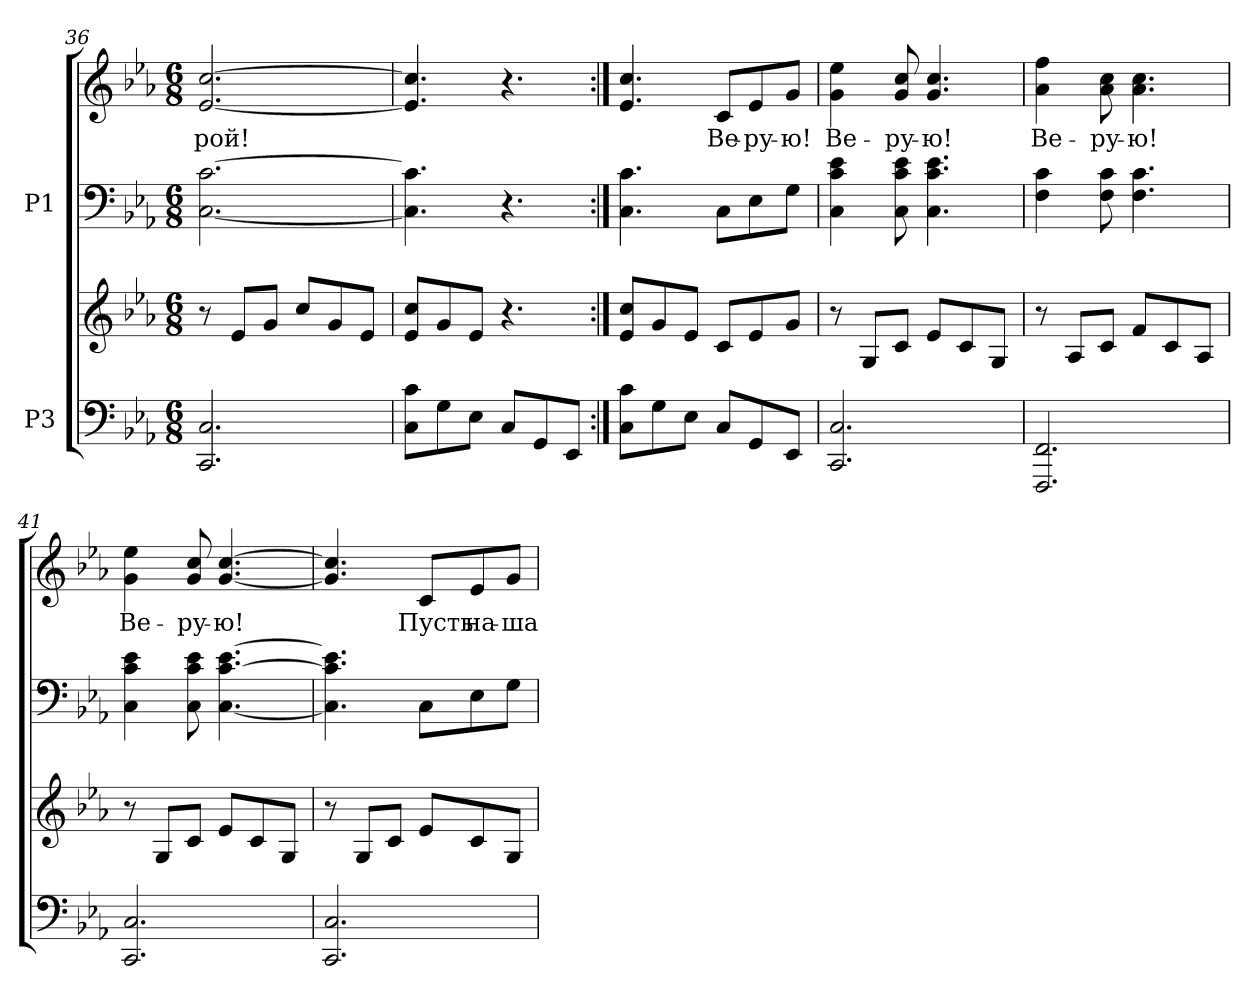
**kern	**kern	**kern	**kern	**text
*part2	*part2	*part1	*part1	*part1
*staff4	*staff3	*staff2	*staff1	*staff1
*I"P3	*	*I"P1	*	*
*clefF4	*clefG2	*clefF4	*clefG2	*
*k[b-e-a-]	*k[b-e-a-]	*k[b-e-a-]	*k[b-e-a-]	*
*c:	*c:	*c:	*c:	*
*M6/8	*M6/8	*M6/8	*M6/8	*
=36	=36	=36	=36	=36
!	!	!	!	!LO:LY:b:color=#000000
2.CCi/ 2.Ci	8r	[<2.Ci\ [>2.ci	[<2.e-i/ [>2.cci	-рой!
.	8e-i/L	.	.	.
.	8gi/J	.	.	.
.	8cci/L	.	.	.
.	8gi/	.	.	.
.	8e-i/J	.	.	.
=37	=37	=37	=37	=37
8Ci\ 8ciL	8e-i/ 8cciL	4.Ci\] 4.ci]	4.e-i/] 4.cci]	.
8Gi\	8gi/	.	.	.
8E-i\J	8e-i/J	.	.	.
8Ci/L	4.r	4.r	4.r	.
8GGi/	.	.	.	.
8EE-i/J	.	.	.	.
=38:|!	=38:|!	=38:|!	=38:|!	=38:|!
8Ci\ 8ciL	8e-i/ 8cciL	4.Ci\ 4.ci	4.e-i/ 4.cci	.
8Gi\	8gi/	.	.	.
8E-i\J	8e-i/J	.	.	.
!	!	!	!	!LO:LY:b:color=#000000
8Ci/L	8ci/L	8Ci\L	8ci/L	Ве-
!	!	!	!	!LO:LY:b:color=#000000
8GGi/	8e-i/	8E-i\	8e-i/	-ру-
!	!	!	!	!LO:LY:b:color=#000000
8EE-i/J	8gi/J	8Gi\J	8gi/J	-ю!
=39	=39	=39	=39	=39
!	!	!	!	!LO:LY:b:color=#000000
2.CCi/ 2.Ci	8r	4Ci\ 4ci 4e-i	4gi\ 4ee-i	Ве-
.	8Gi/L	.	.	.
!	!	!	!	!LO:LY:b:color=#000000
.	8ci/J	8Ci\ 8ci 8e-i	8gi/ 8cci	-ру-
!	!	!	!	!LO:LY:b:color=#000000
.	8e-i/L	4.Ci\ 4.ci 4.e-i	4.gi/ 4.cci	-ю!
.	8ci/	.	.	.
.	8Gi/J	.	.	.
!!LO:LB:g=z
=40	=40	=40	=40	=40
!	!	!	!	!LO:LY:b:color=#000000
2.FFFi/ 2.FFi	8r	4Fi\ 4ci	4a-i\ 4ffi	Ве-
.	8A-i/L	.	.	.
!	!	!	!	!LO:LY:b:color=#000000
.	8ci/J	8Fi\ 8ci	8a-i\ 8cci	-ру-
!	!	!	!	!LO:LY:b:color=#000000
.	8fi/L	4.Fi\ 4.ci	4.a-i\ 4.cci	-ю!
.	8ci/	.	.	.
.	8A-i/J	.	.	.
=41	=41	=41	=41	=41
!	!	!	!	!LO:LY:b:color=#000000
2.CCi/ 2.Ci	8r	4Ci\ 4ci 4e-i	4gi\ 4ee-i	Ве-
.	8Gi/L	.	.	.
!	!	!	!	!LO:LY:b:color=#000000
.	8ci/J	8Ci\ 8ci 8e-i	8gi/ 8cci	-ру-
!	!	!	!	!LO:LY:b:color=#000000
.	8e-i/L	[<4.Ci\ [>4.ci [>4.e-i	[<4.gi/ [>4.cci	-ю!
.	8ci/	.	.	.
.	8Gi/J	.	.	.
=42	=42	=42	=42	=42
2.CCi/ 2.Ci	8r	4.Ci\] 4.ci] 4.e-i]	4.gi/] 4.cci]	.
.	8Gi/L	.	.	.
.	8ci/J	.	.	.
!	!	!	!	!LO:LY:b:color=#000000
.	8e-i/L	8Ci\L	8ci/L	Пусть
!	!	!	!	!LO:LY:b:color=#000000
.	8ci/	8E-i\	8e-i/	на-
!	!	!	!	!LO:LY:b:color=#000000
.	8Gi/J	8Gi\J	8gi/J	-ша
=	=	=	=	=
*-	*-	*-	*-	*-
